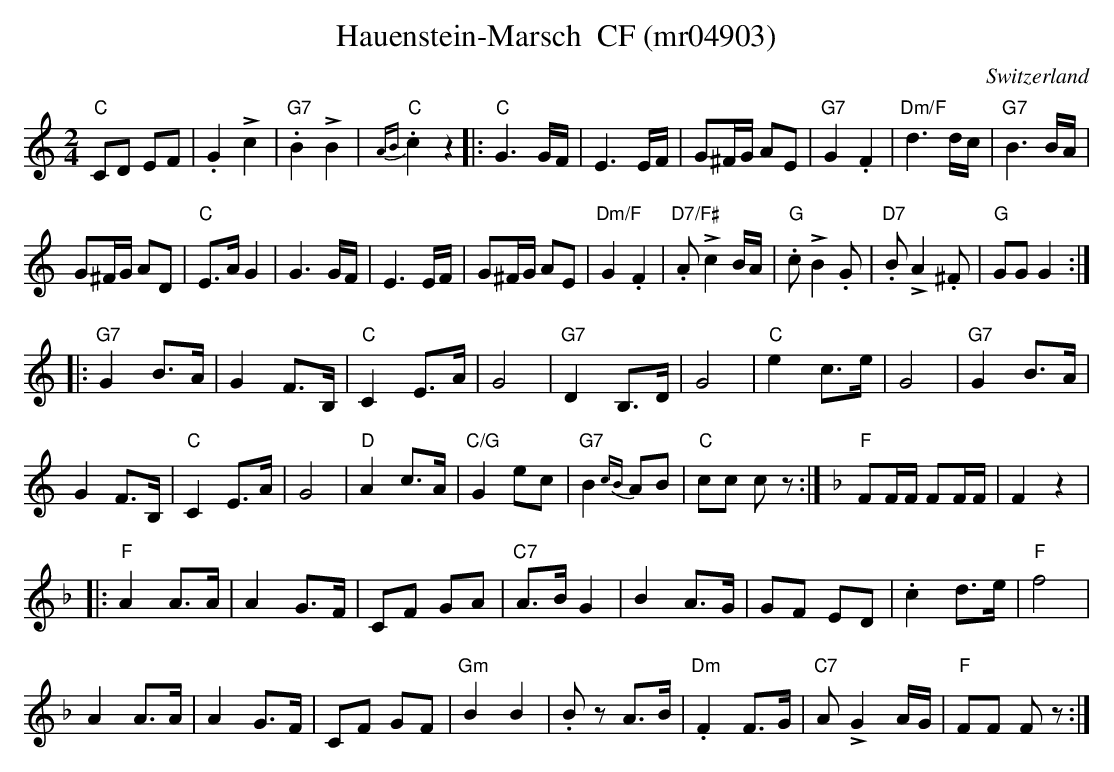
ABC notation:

X:1
T:Hauenstein-Marsch  CF (mr04903)
M:2/4
L:1/8
O:Switzerland
K:C major
"C"CD EF | .G2!>!c2 | "G7".B2!>!B2 | "C"{AB}.c2 z2 |: "C"G3G/2F/2 | E3E/2F/2 | G^F/2G/2 AE | "G7"G2.F2 | "Dm/F"d3d/2c/2 | "G7"B3B/2A/2 |
G^F/2G/2 AD | "C"E>AG2 | G3G/2F/2 | E3E/2F/2 | G^F/2G/2 AE | "Dm/F"G2.F2 | "D7/F#".A!>!c2B/2A/2 | "G".c!>!B2.G | "D7".B!>!A2.^F | "G"GGG2 ::
"G7"G2B>A | G2 F>B, | "C"C2E>A | G4 | "G7"D2B,>D | G4 | "C"e2c>e | G4 | "G7"G2B>A |
G2F>B, | "C"C2E>A | G4 | "D"A2c>A | "C/G"G2ec | "G7"B2 {cB}AB | "C"cc cz :| [K:F] "F"FF/2F/2 FF/2F/2 | F2z2 |
|: "F"A2A>A | A2G>F | CF GA | "C7"A>BG2 | B2A>G | GF ED | .c2d>e | "F"f4 |
A2A>A | A2G>F | CF GF | "Gm"B2B2 | .Bz A>B | "Dm".F2F>G | "C7"A!>!G2A/2G/2 | "F"FF Fz :|
